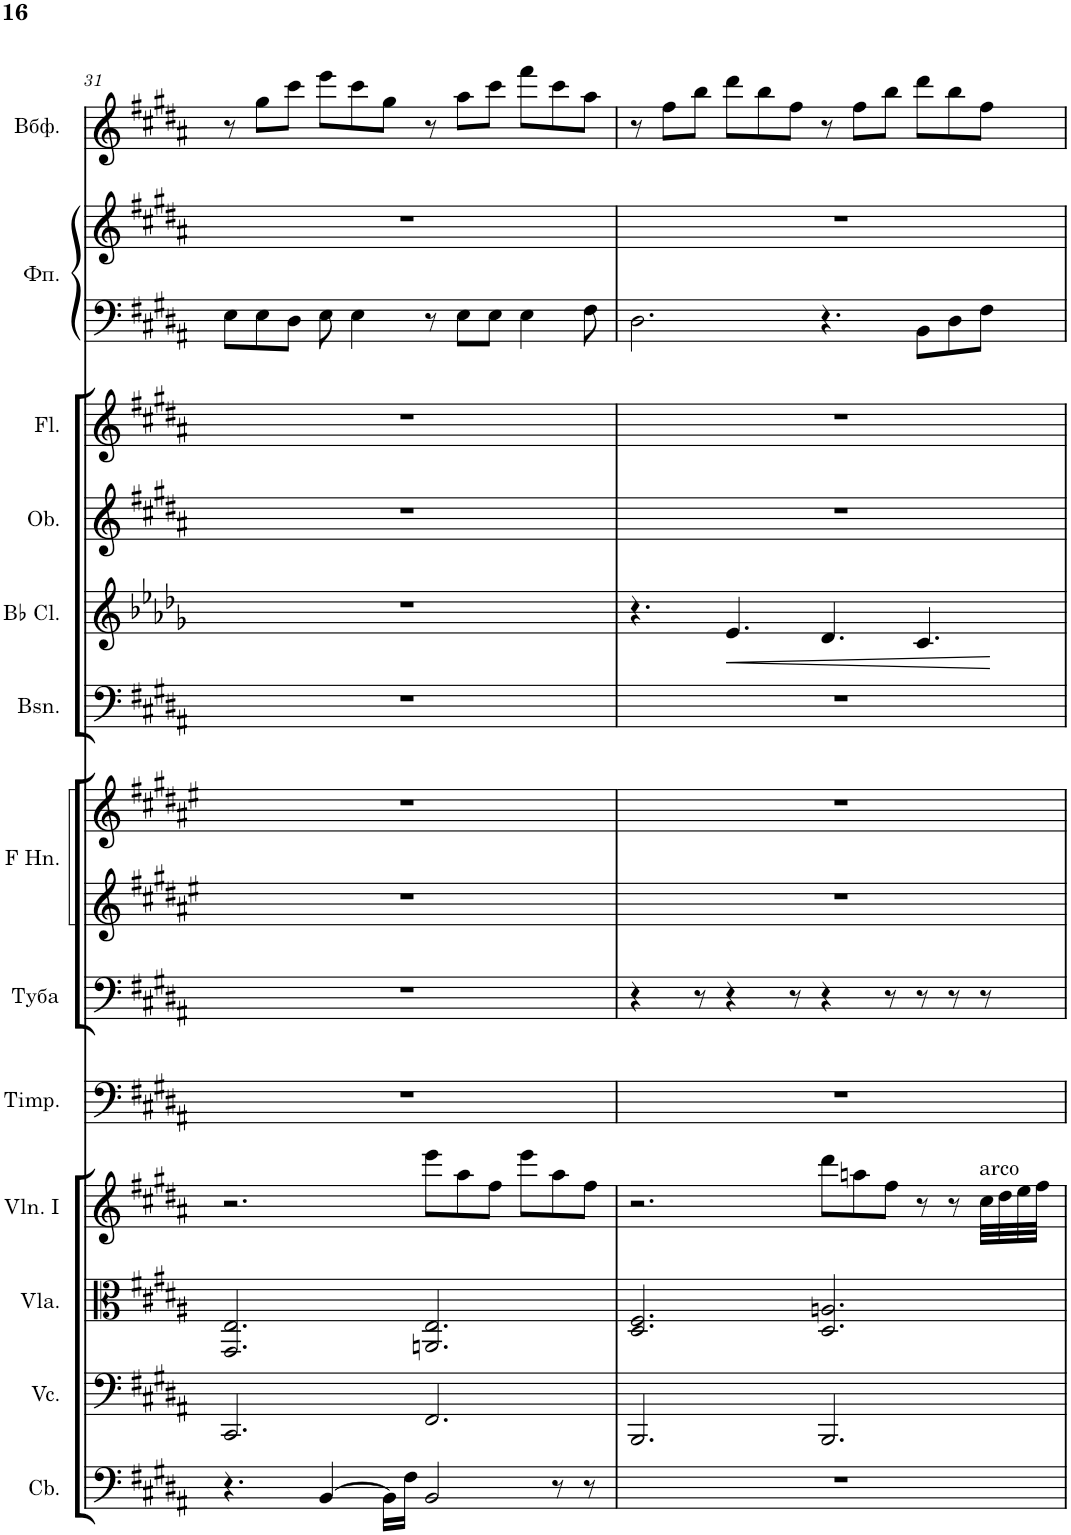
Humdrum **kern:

**kern	**kern	**kern	**kern	**kern	**kern	**kern	**kern	**kern	**kern	**kern	**kern	**kern	**kern	**kern
*part13	*part12	*part11	*part10	*part9	*part8	*part7	*part7	*part6	*part5	*part4	*part3	*part2	*part2	*part1
*staff15	*staff14	*staff13	*staff12	*staff11	*staff10	*staff9	*staff8	*staff7	*staff6	*staff5	*staff4	*staff3	*staff2	*staff1
*I"Contrabasses	*I"Violoncellos	*I"Violas	*I"Violins I	*I"Timpani	*I"Туба	*I"Horns in F	*	*I"Bassoons	*I"Clarinets in Bb	*I"Oboes	*I"Flutes	*I"Фортепиано	*	*I"Вибрафон
*I'Cb.	*I'Vc.	*I'Vla.	*I'Vln. I	*I'Timp.	*	*	*	*I'Bsn.	*	*I'Ob.	*I'Fl.	*	*	*
!!LO:PB:g=z
*clefF4	*clefF4	*clefC3	*clefG2	*clefF4	*clefF4	*clefG2	*clefG2	*clefF4	*clefG2	*clefG2	*clefG2	*clefF4	*clefG2	*clefG2
*Trd7c12	*	*	*	*	*	*Trd4c7	*Trd4c7	*	*Trd1c2	*	*	*	*	*
*k[f#c#g#d#a#]	*k[f#c#g#d#a#]	*k[f#c#g#d#a#]	*k[f#c#g#d#a#]	*k[f#c#g#d#a#]	*k[f#c#g#d#a#]	*k[f#c#g#d#a#e#]	*k[f#c#g#d#a#e#]	*k[f#c#g#d#a#]	*k[b-e-a-d-g-]	*k[f#c#g#d#a#]	*k[f#c#g#d#a#]	*k[f#c#g#d#a#]	*k[f#c#g#d#a#]	*k[f#c#g#d#a#]
*M12/8	*M12/8	*M12/8	*M12/8	*M12/8	*M12/8	*M12/8	*M12/8	*M12/8	*M12/8	*M12/8	*M12/8	*M12/8	*M12/8	*M12/8
=31	=31	=31	=31	=31	=31	=31	=31	=31	=31	=31	=31	=31	=31	=31
4.r	2.CC#/	2.GG#/ 2.E/	2.r	1.r	1.r	1.r	1.r	1.r	1.r	1.r	1.r	8E\L	1.r	8r
.	.	.	.	.	.	.	.	.	.	.	.	8E\	.	8gg#\L
.	.	.	.	.	.	.	.	.	.	.	.	8D#\J	.	8ccc#\J
[4BB/	.	.	.	.	.	.	.	.	.	.	.	8E\	.	8eee\L
.	.	.	.	.	.	.	.	.	.	.	.	4E\	.	8ccc#\
16BB\LL]	.	.	.	.	.	.	.	.	.	.	.	.	.	8gg#\J
16F#\JJ	.	.	.	.	.	.	.	.	.	.	.	.	.	.
2BB/	2.FF#/	2.AAn/ 2.E/	8eee\L	.	.	.	.	.	.	.	.	8r	.	8r
.	.	.	8aa#\	.	.	.	.	.	.	.	.	8E\L	.	8aa#\L
.	.	.	8ff#\J	.	.	.	.	.	.	.	.	8E\J	.	8ccc#\J
.	.	.	8eee\L	.	.	.	.	.	.	.	.	4E\	.	8fff#\L
8r	.	.	8aa#\	.	.	.	.	.	.	.	.	.	.	8ccc#\
8r	.	.	8ff#\J	.	.	.	.	.	.	.	.	8F#\	.	8aa#\J
=32	=32	=32	=32	=32	=32	=32	=32	=32	=32	=32	=32	=32	=32	=32
1.r	2.BBB/	2.D#/ 2.F#/	2.r	1.r	4r	1.r	1.r	1.r	4.r	1.r	1.r	2.D#\	1.r	8r
.	.	.	.	.	.	.	.	.	.	.	.	.	.	8ff#\L
.	.	.	.	.	8r	.	.	.	.	.	.	.	.	8bb\J
.	.	.	.	.	4r	.	.	.	4.e-/	.	.	.	.	8ddd#\L
.	.	.	.	.	.	.	.	.	.	.	.	.	.	8bb\
.	.	.	.	.	8r	.	.	.	.	.	.	.	.	8ff#\J
.	2.BBB/	2.D#/ 2.An/	8ddd#\L	.	4r	.	.	.	4.d-/	.	.	4.r	.	8r
.	.	.	8aan\	.	.	.	.	.	.	.	.	.	.	8ff#\L
.	.	.	8ff#\J	.	8r	.	.	.	.	.	.	.	.	8bb\J
.	.	.	8r	.	8r	.	.	.	4.c/	.	.	8BB\L	.	8ddd#\L
.	.	.	8r	.	8r	.	.	.	.	.	.	8D#\	.	8bb\
!	!	!	!LO:TX:a:t=arco	!	!	!	!	!	!	!	!	!	!	!
.	.	.	32cc#\LLL	.	8r	.	.	.	.	.	.	8F#\J	.	8ff#\J
.	.	.	32dd#\	.	.	.	.	.	.	.	.	.	.	.
.	.	.	32ee\	.	.	.	.	.	.	.	.	.	.	.
.	.	.	32ff#\JJJ	.	.	.	.	.	.	.	.	.	.	.
=	=	=	=	=	=	=	=	=	=	=	=	=	=	=
*-	*-	*-	*-	*-	*-	*-	*-	*-	*-	*-	*-	*-	*-	*-
